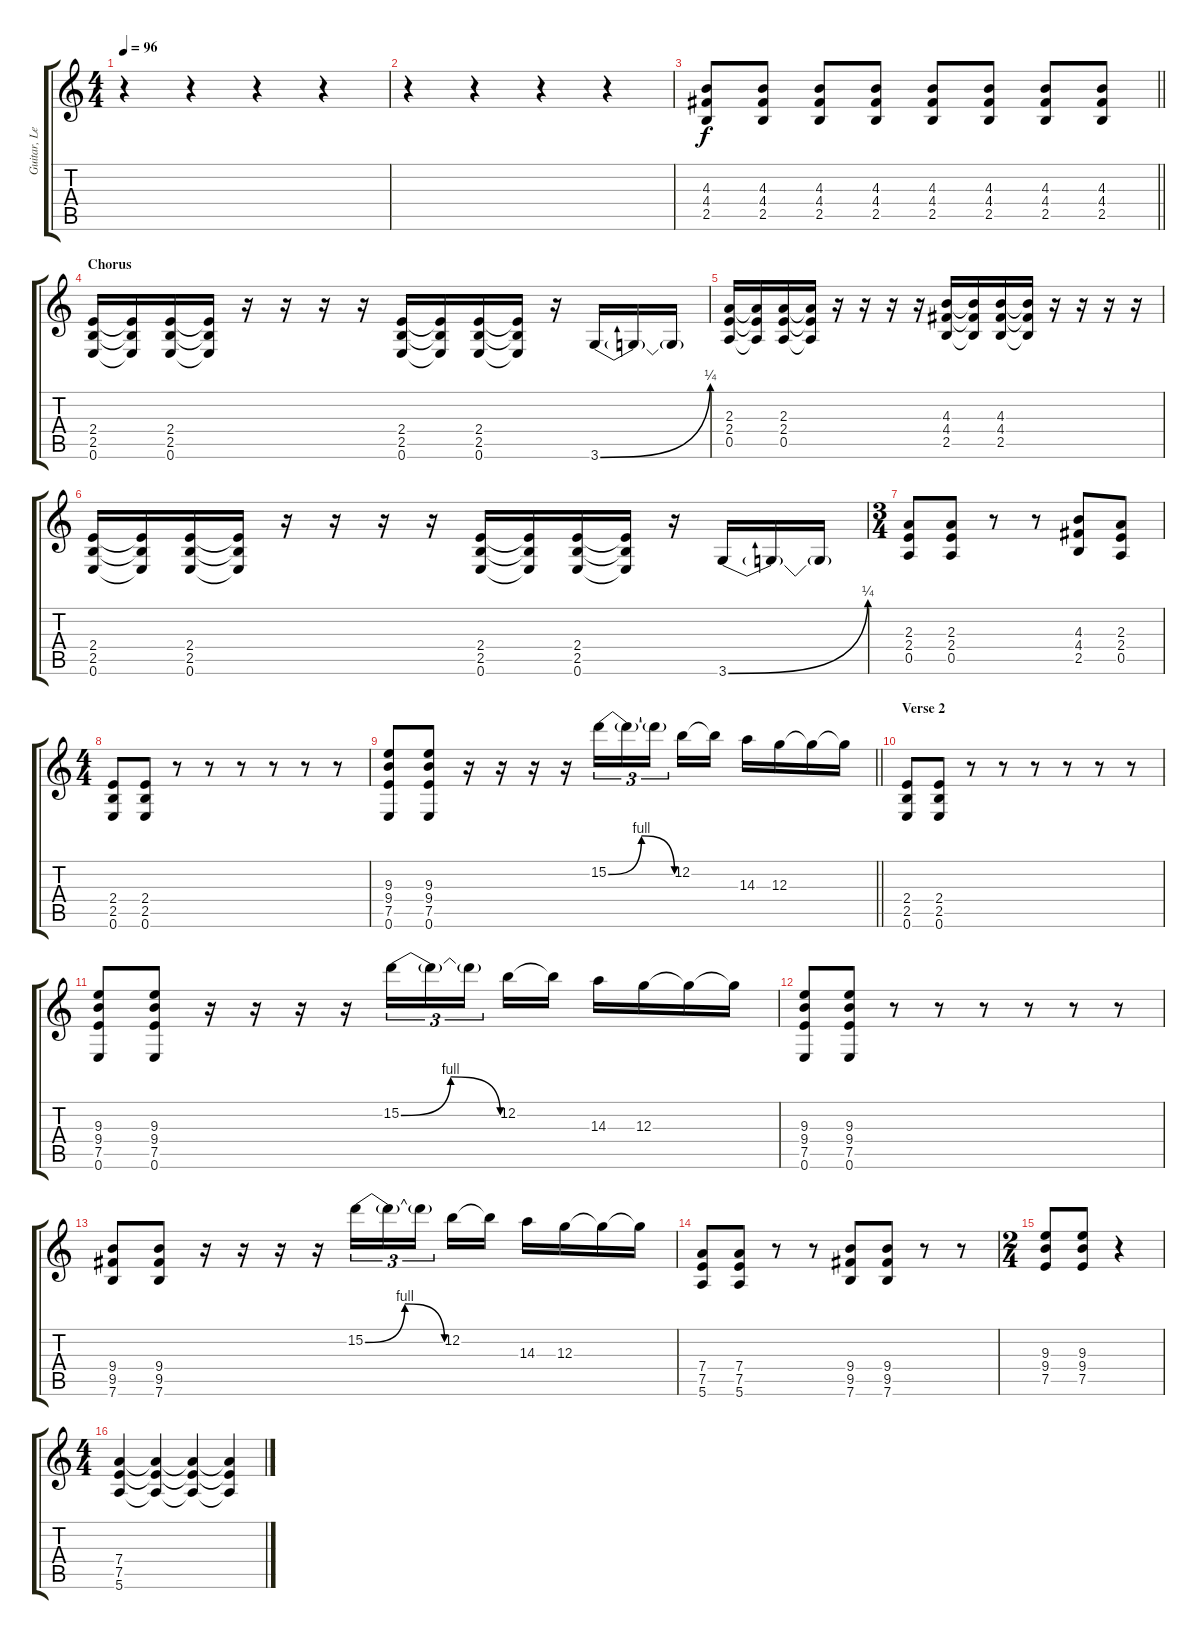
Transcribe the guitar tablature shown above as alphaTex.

\track ("Guitar, Lead" "Guitar, Le") {instrument overdrivenguitar}
\staff {score tabs}
\tuning (E4 B3 G3 D3 A2 E2) {hide}
\ts (4 4)
\tempo 96
\clef g2
\ks c
r.4{dy f} r.4 r.4 r.4 |
r.4 r.4 r.4 r.4 |
\barLineRight lightlight
(4.3 4.4 2.5).8 (4.3 4.4 2.5).8 (4.3 4.4 2.5).8 (4.3 4.4 2.5).8 (4.3 4.4 2.5).8 (4.3 4.4 2.5).8 (4.3 4.4 2.5).8 (4.3 4.4 2.5).8 |
\section ("" "Chorus")
(2.4 2.5 0.6).16 (2.4{t} 2.5{t} 0.6{t}).16 (2.4 2.5 0.6).16 (2.4{t} 2.5{t} 0.6{t}).16 r.16 r.16 r.16 r.16 (2.4 2.5 0.6).16 (2.4{t} 2.5{t} 0.6{t}).16 (2.4 2.5 0.6).16 (2.4{t} 2.5{t} 0.6{t}).16 r.16 3.6{be (bend 0 0 60 1)}.16 3.6{t}.16 3.6{t}.16 |
(2.3 2.4 0.5).16 (2.3{t} 2.4{t} 0.5{t}).16 (2.3 2.4 0.5).16 (2.3{t} 2.4{t} 0.5{t}).16 r.16 r.16 r.16 r.16 (4.3 4.4 2.5).16 (4.3{t} 4.4{t} 2.5{t}).16 (4.3 4.4 2.5).16 (4.3{t} 4.4{t} 2.5{t}).16 r.16 r.16 r.16 r.16 |
(2.4 2.5 0.6).16 (2.4{t} 2.5{t} 0.6{t}).16 (2.4 2.5 0.6).16 (2.4{t} 2.5{t} 0.6{t}).16 r.16 r.16 r.16 r.16 (2.4 2.5 0.6).16 (2.4{t} 2.5{t} 0.6{t}).16 (2.4 2.5 0.6).16 (2.4{t} 2.5{t} 0.6{t}).16 r.16 3.6{be (bend 0 0 60 1)}.16 3.6{t}.16 3.6{t}.16 |
\ts (3 4)
(2.3 2.4 0.5).8 (2.3 2.4 0.5).8 r.8 r.8 (4.3 4.4 2.5).8 (2.3 2.4 0.5).8 |
\ts (4 4)
(2.4 2.5 0.6).8 (2.4 2.5 0.6).8 r.8 r.8 r.8 r.8 r.8 r.8 |
\barLineRight lightlight
(9.3 9.4 7.5 0.6).8 (9.3 9.4 7.5 0.6).8 r.16 r.16 r.16 r.16 15.2{be (bendrelease 0 0 15 4 15 4 60 0)}.16{tu (3 2)} 15.2{t}.16{tu (3 2)} 15.2{t}.16{tu (3 2) beam splitsecondary} 12.2.16 12.2{t}.16 14.3.16 12.3.16 12.3{t}.16 12.3{t}.16 |
\section ("" "Verse 2")
(2.4 2.5 0.6).8 (2.4 2.5 0.6).8 r.8 r.8 r.8 r.8 r.8 r.8 |
(9.3 9.4 7.5 0.6).8 (9.3 9.4 7.5 0.6).8 r.16 r.16 r.16 r.16 15.2{be (bendrelease 0 0 15 4 15 4 60 0)}.16{tu (3 2)} 15.2{t}.16{tu (3 2)} 15.2{t}.16{tu (3 2) beam splitsecondary} 12.2.16 12.2{t}.16 14.3.16 12.3.16 12.3{t}.16 12.3{t}.16 |
(9.3 9.4 7.5 0.6).8 (9.3 9.4 7.5 0.6).8 r.8 r.8 r.8 r.8 r.8 r.8 |
(9.4 9.5 7.6).8 (9.4 9.5 7.6).8 r.16 r.16 r.16 r.16 15.2{be (bendrelease 0 0 15 4 15 4 60 0)}.16{tu (3 2)} 15.2{t}.16{tu (3 2)} 15.2{t}.16{tu (3 2) beam splitsecondary} 12.2.16 12.2{t}.16 14.3.16 12.3.16 12.3{t}.16 12.3{t}.16 |
(7.4 7.5 5.6).8 (7.4 7.5 5.6).8 r.8 r.8 (9.4 9.5 7.6).8 (9.4 9.5 7.6).8 r.8 r.8 |
\ts (2 4)
(9.3 9.4 7.5).8 (9.3 9.4 7.5).8 r.4 |
\ts (4 4)
(7.4 7.5 5.6).4 (7.4{t} 7.5{t} 5.6{t}).4 (7.4{t} 7.5{t} 5.6{t}).4 (7.4{t} 7.5{t} 5.6{t}).4
